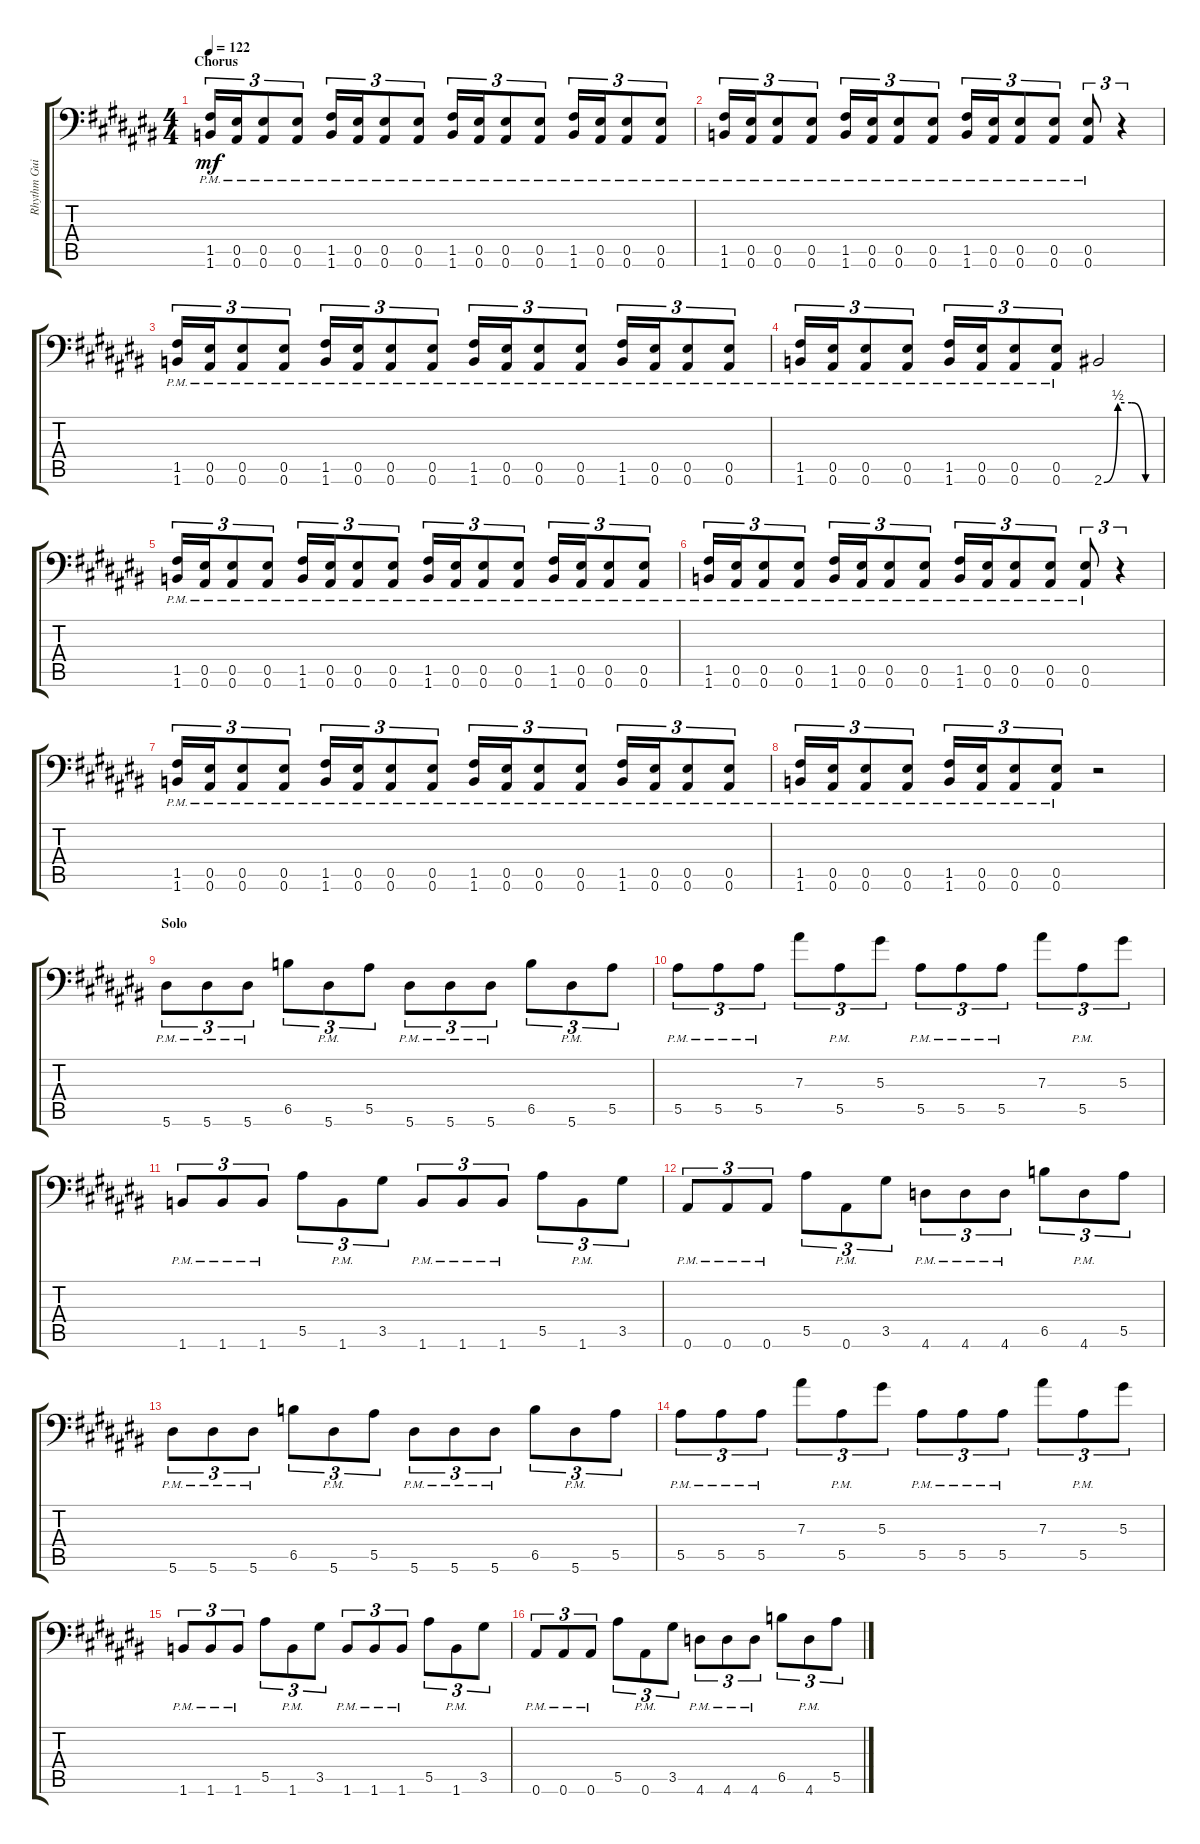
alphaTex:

\track ("Rhythm Guitar L" "Rhythm Gui") {instrument distortionguitar}
\staff {score tabs}
\tuning (C4 G3 Eb3 Bb2 F2 Bb1) {hide}
\ts (4 4)
\section ("" "Chorus")
\tempo 122
\clef f4
\ks a#minor
(1.5{pm} 1.6{pm}).16{tu (3 2) dy mf} (0.5{pm} 0.6{pm}).16{tu (3 2)} (0.5{pm} 0.6{pm}).8{tu (3 2)} (0.5{pm} 0.6{pm}).8{tu (3 2)} (1.5{pm} 1.6{pm}).16{tu (3 2)} (0.5{pm} 0.6{pm}).16{tu (3 2)} (0.5{pm} 0.6{pm}).8{tu (3 2)} (0.5{pm} 0.6{pm}).8{tu (3 2)} (1.5{pm} 1.6{pm}).16{tu (3 2)} (0.5{pm} 0.6{pm}).16{tu (3 2)} (0.5{pm} 0.6{pm}).8{tu (3 2)} (0.5{pm} 0.6{pm}).8{tu (3 2)} (1.5{pm} 1.6{pm}).16{tu (3 2)} (0.5{pm} 0.6{pm}).16{tu (3 2)} (0.5{pm} 0.6{pm}).8{tu (3 2)} (0.5{pm} 0.6{pm}).8{tu (3 2)} |
(1.5{pm} 1.6{pm}).16{tu (3 2)} (0.5{pm} 0.6{pm}).16{tu (3 2)} (0.5{pm} 0.6{pm}).8{tu (3 2)} (0.5{pm} 0.6{pm}).8{tu (3 2)} (1.5{pm} 1.6{pm}).16{tu (3 2)} (0.5{pm} 0.6{pm}).16{tu (3 2)} (0.5{pm} 0.6{pm}).8{tu (3 2)} (0.5{pm} 0.6{pm}).8{tu (3 2)} (1.5{pm} 1.6{pm}).16{tu (3 2)} (0.5{pm} 0.6{pm}).16{tu (3 2)} (0.5{pm} 0.6{pm}).8{tu (3 2)} (0.5{pm} 0.6{pm}).8{tu (3 2)} (0.5{pm} 0.6{pm}).8{tu (3 2)} r.4{tu (3 2)} |
(1.5{pm} 1.6{pm}).16{tu (3 2)} (0.5{pm} 0.6{pm}).16{tu (3 2)} (0.5{pm} 0.6{pm}).8{tu (3 2)} (0.5{pm} 0.6{pm}).8{tu (3 2)} (1.5{pm} 1.6{pm}).16{tu (3 2)} (0.5{pm} 0.6{pm}).16{tu (3 2)} (0.5{pm} 0.6{pm}).8{tu (3 2)} (0.5{pm} 0.6{pm}).8{tu (3 2)} (1.5{pm} 1.6{pm}).16{tu (3 2)} (0.5{pm} 0.6{pm}).16{tu (3 2)} (0.5{pm} 0.6{pm}).8{tu (3 2)} (0.5{pm} 0.6{pm}).8{tu (3 2)} (1.5{pm} 1.6{pm}).16{tu (3 2)} (0.5{pm} 0.6{pm}).16{tu (3 2)} (0.5{pm} 0.6{pm}).8{tu (3 2)} (0.5{pm} 0.6{pm}).8{tu (3 2)} |
(1.5{pm} 1.6{pm}).16{tu (3 2)} (0.5{pm} 0.6{pm}).16{tu (3 2)} (0.5{pm} 0.6{pm}).8{tu (3 2)} (0.5{pm} 0.6{pm}).8{tu (3 2)} (1.5{pm} 1.6{pm}).16{tu (3 2)} (0.5{pm} 0.6{pm}).16{tu (3 2)} (0.5{pm} 0.6{pm}).8{tu (3 2)} (0.5{pm} 0.6{pm}).8{tu (3 2)} 2.6{be (custom 0 0 15 2 30 2 45 0 60 0)}.2 |
(1.5{pm} 1.6{pm}).16{tu (3 2)} (0.5{pm} 0.6{pm}).16{tu (3 2)} (0.5{pm} 0.6{pm}).8{tu (3 2)} (0.5{pm} 0.6{pm}).8{tu (3 2)} (1.5{pm} 1.6{pm}).16{tu (3 2)} (0.5{pm} 0.6{pm}).16{tu (3 2)} (0.5{pm} 0.6{pm}).8{tu (3 2)} (0.5{pm} 0.6{pm}).8{tu (3 2)} (1.5{pm} 1.6{pm}).16{tu (3 2)} (0.5{pm} 0.6{pm}).16{tu (3 2)} (0.5{pm} 0.6{pm}).8{tu (3 2)} (0.5{pm} 0.6{pm}).8{tu (3 2)} (1.5{pm} 1.6{pm}).16{tu (3 2)} (0.5{pm} 0.6{pm}).16{tu (3 2)} (0.5{pm} 0.6{pm}).8{tu (3 2)} (0.5{pm} 0.6{pm}).8{tu (3 2)} |
(1.5{pm} 1.6{pm}).16{tu (3 2)} (0.5{pm} 0.6{pm}).16{tu (3 2)} (0.5{pm} 0.6{pm}).8{tu (3 2)} (0.5{pm} 0.6{pm}).8{tu (3 2)} (1.5{pm} 1.6{pm}).16{tu (3 2)} (0.5{pm} 0.6{pm}).16{tu (3 2)} (0.5{pm} 0.6{pm}).8{tu (3 2)} (0.5{pm} 0.6{pm}).8{tu (3 2)} (1.5{pm} 1.6{pm}).16{tu (3 2)} (0.5{pm} 0.6{pm}).16{tu (3 2)} (0.5{pm} 0.6{pm}).8{tu (3 2)} (0.5{pm} 0.6{pm}).8{tu (3 2)} (0.5{pm} 0.6{pm}).8{tu (3 2)} r.4{tu (3 2)} |
(1.5{pm} 1.6{pm}).16{tu (3 2)} (0.5{pm} 0.6{pm}).16{tu (3 2)} (0.5{pm} 0.6{pm}).8{tu (3 2)} (0.5{pm} 0.6{pm}).8{tu (3 2)} (1.5{pm} 1.6{pm}).16{tu (3 2)} (0.5{pm} 0.6{pm}).16{tu (3 2)} (0.5{pm} 0.6{pm}).8{tu (3 2)} (0.5{pm} 0.6{pm}).8{tu (3 2)} (1.5{pm} 1.6{pm}).16{tu (3 2)} (0.5{pm} 0.6{pm}).16{tu (3 2)} (0.5{pm} 0.6{pm}).8{tu (3 2)} (0.5{pm} 0.6{pm}).8{tu (3 2)} (1.5{pm} 1.6{pm}).16{tu (3 2)} (0.5{pm} 0.6{pm}).16{tu (3 2)} (0.5{pm} 0.6{pm}).8{tu (3 2)} (0.5{pm} 0.6{pm}).8{tu (3 2)} |
(1.5{pm} 1.6{pm}).16{tu (3 2)} (0.5{pm} 0.6{pm}).16{tu (3 2)} (0.5{pm} 0.6{pm}).8{tu (3 2)} (0.5{pm} 0.6{pm}).8{tu (3 2)} (1.5{pm} 1.6{pm}).16{tu (3 2)} (0.5{pm} 0.6{pm}).16{tu (3 2)} (0.5{pm} 0.6{pm}).8{tu (3 2)} (0.5{pm} 0.6{pm}).8{tu (3 2)} r.2 |
\section ("" "Solo")
5.6{pm}.8{tu (3 2)} 5.6{pm}.8{tu (3 2)} 5.6{pm}.8{tu (3 2)} 6.5.8{tu (3 2)} 5.6{pm}.8{tu (3 2)} 5.5.8{tu (3 2)} 5.6{pm}.8{tu (3 2)} 5.6{pm}.8{tu (3 2)} 5.6{pm}.8{tu (3 2)} 6.5.8{tu (3 2)} 5.6{pm}.8{tu (3 2)} 5.5.8{tu (3 2)} |
5.5{pm}.8{tu (3 2)} 5.5{pm}.8{tu (3 2)} 5.5{pm}.8{tu (3 2)} 7.3.8{tu (3 2)} 5.5{pm}.8{tu (3 2)} 5.3.8{tu (3 2)} 5.5{pm}.8{tu (3 2)} 5.5{pm}.8{tu (3 2)} 5.5{pm}.8{tu (3 2)} 7.3.8{tu (3 2)} 5.5{pm}.8{tu (3 2)} 5.3.8{tu (3 2)} |
1.6{pm}.8{tu (3 2)} 1.6{pm}.8{tu (3 2)} 1.6{pm}.8{tu (3 2)} 5.5.8{tu (3 2)} 1.6{pm}.8{tu (3 2)} 3.5.8{tu (3 2)} 1.6{pm}.8{tu (3 2)} 1.6{pm}.8{tu (3 2)} 1.6{pm}.8{tu (3 2)} 5.5.8{tu (3 2)} 1.6{pm}.8{tu (3 2)} 3.5.8{tu (3 2)} |
0.6{pm}.8{tu (3 2)} 0.6{pm}.8{tu (3 2)} 0.6{pm}.8{tu (3 2)} 5.5.8{tu (3 2)} 0.6{pm}.8{tu (3 2)} 3.5.8{tu (3 2)} 4.6{pm}.8{tu (3 2)} 4.6{pm}.8{tu (3 2)} 4.6{pm}.8{tu (3 2)} 6.5.8{tu (3 2)} 4.6{pm}.8{tu (3 2)} 5.5.8{tu (3 2)} |
5.6{pm}.8{tu (3 2)} 5.6{pm}.8{tu (3 2)} 5.6{pm}.8{tu (3 2)} 6.5.8{tu (3 2)} 5.6{pm}.8{tu (3 2)} 5.5.8{tu (3 2)} 5.6{pm}.8{tu (3 2)} 5.6{pm}.8{tu (3 2)} 5.6{pm}.8{tu (3 2)} 6.5.8{tu (3 2)} 5.6{pm}.8{tu (3 2)} 5.5.8{tu (3 2)} |
5.5{pm}.8{tu (3 2)} 5.5{pm}.8{tu (3 2)} 5.5{pm}.8{tu (3 2)} 7.3.8{tu (3 2)} 5.5{pm}.8{tu (3 2)} 5.3.8{tu (3 2)} 5.5{pm}.8{tu (3 2)} 5.5{pm}.8{tu (3 2)} 5.5{pm}.8{tu (3 2)} 7.3.8{tu (3 2)} 5.5{pm}.8{tu (3 2)} 5.3.8{tu (3 2)} |
1.6{pm}.8{tu (3 2)} 1.6{pm}.8{tu (3 2)} 1.6{pm}.8{tu (3 2)} 5.5.8{tu (3 2)} 1.6{pm}.8{tu (3 2)} 3.5.8{tu (3 2)} 1.6{pm}.8{tu (3 2)} 1.6{pm}.8{tu (3 2)} 1.6{pm}.8{tu (3 2)} 5.5.8{tu (3 2)} 1.6{pm}.8{tu (3 2)} 3.5.8{tu (3 2)} |
0.6{pm}.8{tu (3 2)} 0.6{pm}.8{tu (3 2)} 0.6{pm}.8{tu (3 2)} 5.5.8{tu (3 2)} 0.6{pm}.8{tu (3 2)} 3.5.8{tu (3 2)} 4.6{pm}.8{tu (3 2)} 4.6{pm}.8{tu (3 2)} 4.6{pm}.8{tu (3 2)} 6.5.8{tu (3 2)} 4.6{pm}.8{tu (3 2)} 5.5.8{tu (3 2)}
